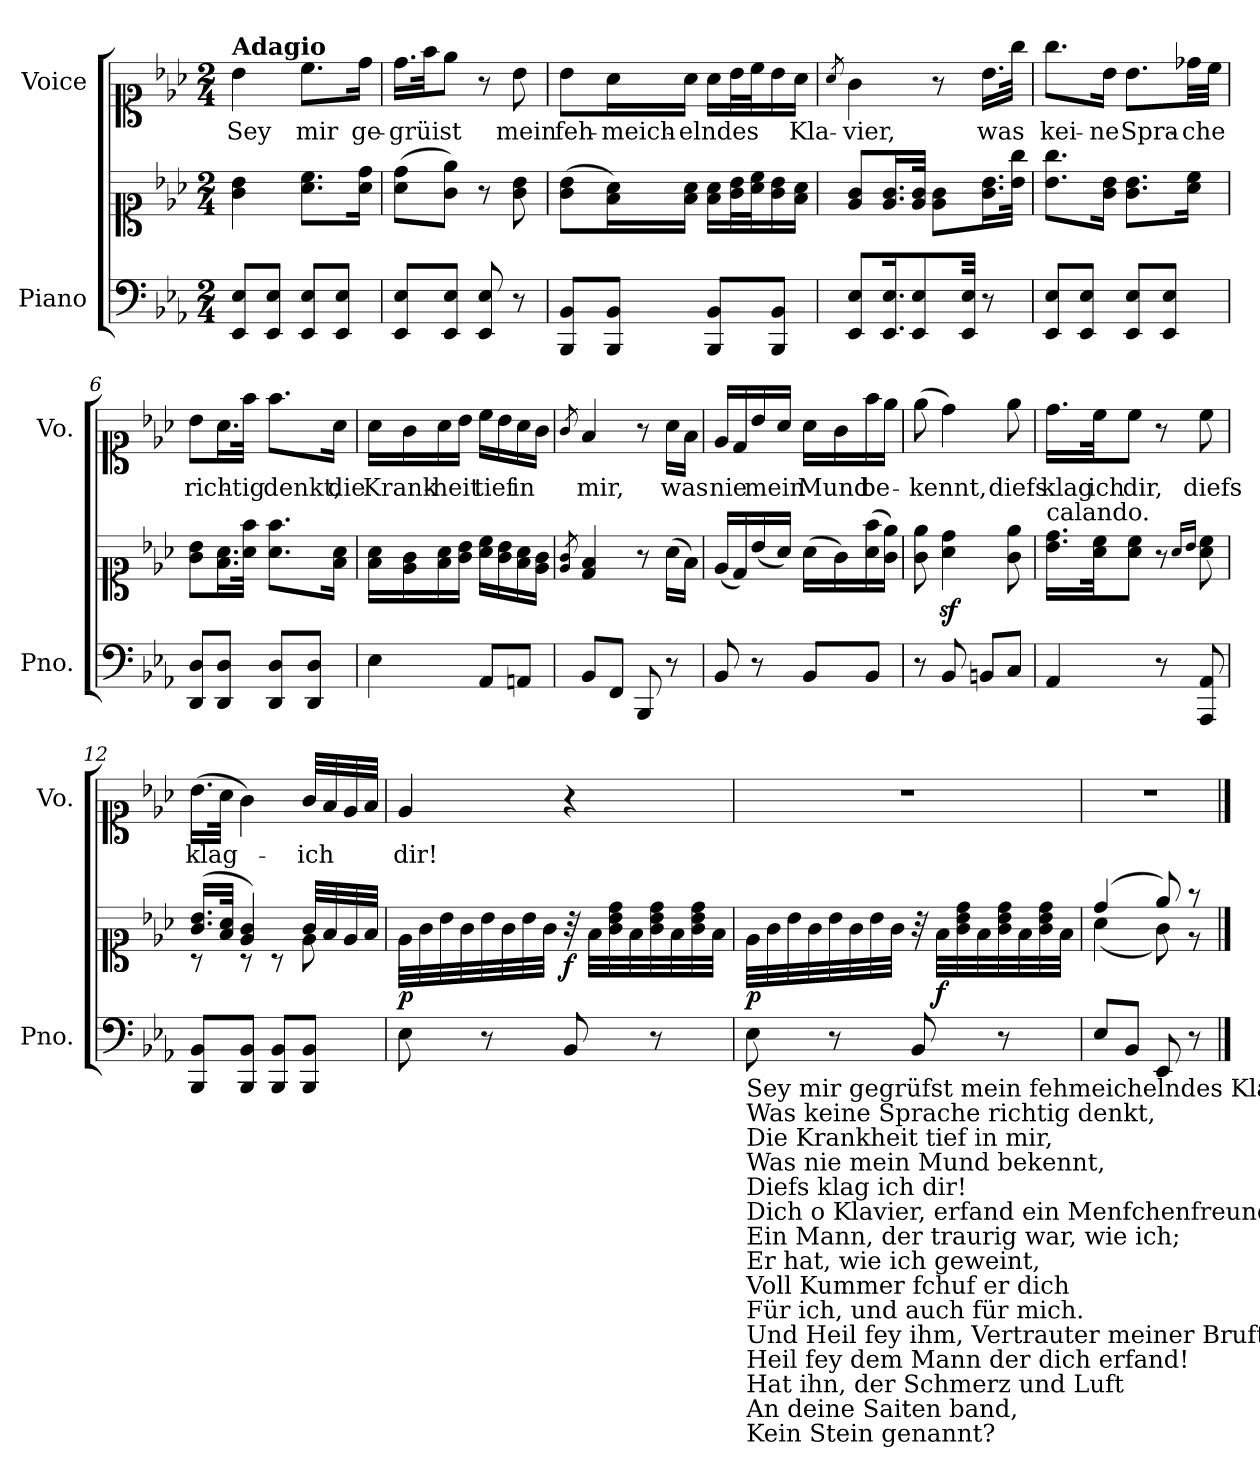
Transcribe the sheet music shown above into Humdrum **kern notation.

**kern	**kern	**dynam	**kern	**text
*part2	*part2	*part2	*part1	*part1
*staff3	*staff2	*staff2/3	*staff1	*staff1
*I"Piano	*	*	*I"Voice	*
*I'Pno.	*	*	*I'Vo.	*
*clefF4	*clefC1	*	*clefC1	*
*k[b-e-a-]	*k[b-e-a-]	*	*k[b-e-a-]	*
*M2/4	*M2/4	*	*M2/4	*
=1	=1	=1	=1	=1
!	!	!	!LO:TX:a:B:t=Adagio	!
!	!	!	!	!LO:LY:b
8EE-/ 8E-/L	4g\ 4b-\	.	4b-\	Sey
8EE-/ 8E-/J	.	.	.	.
!	!	!	!	!LO:LY:b
8EE-/ 8E-/L	8.a-\ 8.cc\L	.	8.cc\L	mir
8EE-/ 8E-/J	.	.	.	.
!	!	!	!	!LO:LY:b
.	16a-\ 16dd\Jk	.	16dd\Jk	ge-
=2	=2	=2	=2	=2
!	!	!	!	!LO:LY:b
8EE-/ 8E-/L	(8a-\ 8dd\L	.	16.dd\LL	-grüist
.	.	.	32ff\JK	.
8EE-/ 8E-/J	8g\ 8ee-\J)	.	8ee-\J	.
8EE-/ 8E-/	8r	.	8r	.
!	!	!	!	!LO:LY:b
8r	8g\ 8b-\	.	8b-\	mein
=3	=3	=3	=3	=3
!	!	!	!	!LO:LY:b
8BBB-/ 8BB-/L	(8g\ 8b-\L	.	8b-\L	feh-
!	!	!	!	!LO:LY:b
8BBB-/ 8BB-/J	16f\ 16a-\L)	.	16a-\L	-meich-
!	!	!	!	!LO:LY:b
.	16f\ 16a-\JJ	.	16a-\JJ	-elndes
8BBB-/ 8BB-/L	16f\ 16a-\LL	.	16a-\LL	.
.	32g\ 32b-\L	.	32b-\L	.
.	32a-\ 32cc\J	.	32cc\J	.
8BBB-/ 8BB-/J	16g\ 16b-\	.	16b-\	.
!	!	!	!	!LO:LY:b
.	16f\ 16a-\JJ	.	16a-\JJ	Kla-
=4	=4	=4	=4	=4
.	.	.	8qa-/	.
!	!	!	!	!LO:LY:b
8EE-/ 8E-/L	8e-/ 8g/L	.	4g\	-vier,
16.EE-/ 16.E-/K	16.e-/ 16.g/L	.	.	.
8EE-/ 8E-/	32e-/ 32g/JJk	.	.	.
.	8e-\ 8g\L	.	8r	.
32EE-/ 32E-/Jkk	.	.	.	.
!	!	!	!	!LO:LY:b
8r	16.g\ 16.b-\L	.	16.b-\LL	was
.	32b-\ 32gg\JJk	.	32gg\JJk	.
!!LO:LB:g=z
=5	=5	=5	=5	=5
!	!	!	!	!LO:LY:b
8EE-/ 8E-/L	8.b-\ 8.gg\L	.	8.gg\L	kei-
8EE-/ 8E-/J	.	.	.	.
!	!	!	!	!LO:LY:b
.	16g\ 16b-\Jk	.	16b-\Jk	-ne
!	!	!	!	!LO:LY:b
8EE-/ 8E-/L	8.g\ 8.b-\L	.	8.b-\L	Spra-
8EE-/ 8E-/J	.	.	.	.
!	!	!	!	!LO:LY:b
.	16a-\ 16cc\Jk	.	32dd-X\LL	-che
.	.	.	32cc\JJJ	.
=6	=6	=6	=6	=6
!	!	!	!	!LO:LY:b
8DD/ 8D/L	8g\ 8b-\L	.	8b-\L	rich-
8DD/ 8D/J	16.f\ 16.a-\L	.	16.a-\L	.
!	!	!	!	!LO:LY:b
.	32a-\ 32ff\JJk	.	32ff\JJk	-tig
!	!	!	!	!LO:LY:b
8DD/ 8D/L	8.a-\ 8.ff\L	.	8.ff\L	denkt,
8DD/ 8D/J	.	.	.	.
!	!	!	!	!LO:LY:b
.	16f\ 16a-\Jk	.	16a-\Jk	die
=7	=7	=7	=7	=7
!	!	!	!	!LO:LY:b
4E-\	16f\ 16a-\LL	.	16a-\LL	Krank-
.	16e-\ 16g\	.	16g\	.
!	!	!	!	!LO:LY:b
.	16f\ 16a-\	.	16a-\	-heit
.	16g\ 16b-\JJ	.	16b-\JJ	.
!	!	!	!	!LO:LY:b
8AA-/L	16a-\ 16cc\LL	.	16cc\LL	tief
.	16g\ 16b-\	.	16b-\	.
!	!	!	!	!LO:LY:b
8AAn/J	16f\ 16a-\	.	16a-\	in
.	16e-\ 16g\JJ	.	16g\JJ	.
=8	=8	=8	=8	=8
.	8qe-/ 8qg/	.	8qg/	.
!	!	!	!	!LO:LY:b
8BB-/L	4d/ 4f/	.	4f/	mir,
8FF/J	.	.	.	.
8BBB-/	8r	.	8r	.
!	!	!	!	!LO:LY:b
8r	(16a-\LL	.	16a-\LL	was
.	16f\JJ)	.	16f\JJ	.
=9	=9	=9	=9	=9
!	!	!	!	!LO:LY:b
8BB-/	(16e-/LL	.	16e-/LL	nie
.	16d/)	.	16d/	.
!	!	!	!	!LO:LY:b
8r	(16b-/	.	16b-/	mein
.	16a-/JJ)	.	16a-/JJ	.
!	!	!	!	!LO:LY:b
8BB-/L	(16a-\LL	.	16a-\LL	Mund
.	16g\)	.	16g\	.
!	!	!	!	!LO:LY:b
8BB-/J	(16a-\ 16ff\	.	16ff\	be-
.	16g\ 16ee-\JJ)	.	16ee-\JJ	.
!!LO:LB:g=z
=10	=10	=10	=10	=10
!	!	!	!	!LO:LY:b
8r	8g\ 8ee-\	.	(8ee-\	-kennt,
8BB-/	4a-\z< 4dd\z<	.	4dd\)	.
8BBn/L	.	.	.	.
!	!	!	!	!LO:LY:b
8C/J	8g\ 8ee-\	.	8ee-\	diefs
=11	=11	=11	=11	=11
!	!LO:TX:a:t=calando.	!	!	!
!	!	!	!	!LO:LY:b
4AA-/	16.b-\ 16.dd\LL	.	16.dd\LL	klag
!	!	!	!	!LO:LY:b
.	32a-\ 32cc\JK	.	32cc\JK	ich
!	!	!	!	!LO:LY:b
.	8a-\ 8cc\J	.	8cc\J	dir,
8r	8r	.	8r	.
.	16qa-/LL	.	.	.
.	16qb-/JJ	.	.	.
!	!	!	!	!LO:LY:b
8AAA-/ 8AA-/	8a-\ 8cc\	.	8cc\	diefs
=12	=12	=12	=12	=12
*	*^	*	*	*
!	!	!	!	!	!LO:LY:b
8BBB-/ 8BB-/L	(16.g/ 16.b-/LL	8r	.	(16.b-\LL	klag-
.	32f/ 32a-/JJk	.	.	32a-\JJk	.
8BBB-/ 8BB-/J	4e-/ 4g/)	8r	.	4g\)	.
8BBB-/ 8BB-/L	.	8r	.	.	.
!	!	!	!	!	!LO:LY:b
8BBB-/ 8BB-/J	32g/LLL	8e-\	.	32g/LLL	-ich
.	32f/	.	.	32f/	.
.	32e-/	.	.	32e-/	.
.	32f/JJJ	.	.	32f/JJJ	.
*	*v	*v	*	*	*
=13	=13	=13	=13	=13
!	!	!LO:DY:b	!	!LO:LY:b
8E-\	32e-\LLL	p	4e-/	dir!
.	32g\	.	.	.
.	32b-\	.	.	.
.	32g\	.	.	.
8r	32b-\	.	.	.
.	32g\	.	.	.
.	32b-\	.	.	.
.	32g\JJJ	.	.	.
!	!	!LO:DY:b	!	!
8BB-/	32r	f	4r	.
.	32f\LLL	.	.	.
.	32g\ 32b-\ 32dd\	.	.	.
.	32f\	.	.	.
8r	32g\ 32b-\ 32dd\	.	.	.
.	32f\	.	.	.
.	32g\ 32b-\ 32dd\	.	.	.
.	32f\JJJ	.	.	.
!!LO:PB:g=z
=14	=14	=14	=14	=14
!LO:TX:b:t=Sey mir gegrüfst mein fehmeichelndes Klavier,	!	!	!	!
!LO:TX:b:t=Was keine Sprache richtig denkt,	!	!	!	!
!LO:TX:b:t=Die Krankheit tief in mir,	!	!	!	!
!LO:TX:b:t=Was nie mein Mund bekennt,	!	!	!	!
!LO:TX:b:t=Diefs klag ich dir!	!	!	!	!
!LO:TX:b:t=Dich o Klavier, erfand ein Menfchenfreund,	!	!	!	!
!LO:TX:b:t=Ein Mann, der traurig war, wie ich;	!	!	!	!
!LO:TX:b:t=Er hat, wie ich geweint,	!	!	!	!
!LO:TX:b:t=Voll Kummer fchuf er dich	!	!	!	!
!LO:TX:b:t=Für ich, und auch für mich.	!	!	!	!
!LO:TX:b:t=Und Heil fey ihm, Vertrauter meiner Bruft,	!	!	!	!
!LO:TX:b:t=Heil fey dem Mann der dich erfand!	!	!	!	!
!LO:TX:b:t=Hat ihn, der Schmerz und Luft	!	!	!	!
!LO:TX:b:t=An deine Saiten band,	!	!	!	!
!LO:TX:b:t=Kein Stein genannt?	!	!	!	!
!	!	!LO:DY:b	!	!
8E-\	32e-\LLL	p	2r	.
.	32g\	.	.	.
.	32b-\	.	.	.
.	32g\	.	.	.
8r	32b-\	.	.	.
.	32g\	.	.	.
.	32b-\	.	.	.
.	32g\JJJ	.	.	.
8BB-/	32r	.	.	.
!	!	!LO:DY:b	!	!
.	32f\LLL	f	.	.
.	32g\ 32b-\ 32dd\	.	.	.
.	32f\	.	.	.
8r	32g\ 32b-\ 32dd\	.	.	.
.	32f\	.	.	.
.	32g\ 32b-\ 32dd\	.	.	.
.	32f\JJJ	.	.	.
=15	=15	=15	=15	=15
*	*^	*	*	*
8E-/L	(4dd/	(4a-\	.	2r	.
8BB-/J	.	.	.	.	.
8EE-/	8ee-/)	8g\)	.	.	.
8r	8r	8r	.	.	.
*	*v	*v	*	*	*
==	==	==	==	==
*-	*-	*-	*-	*-
